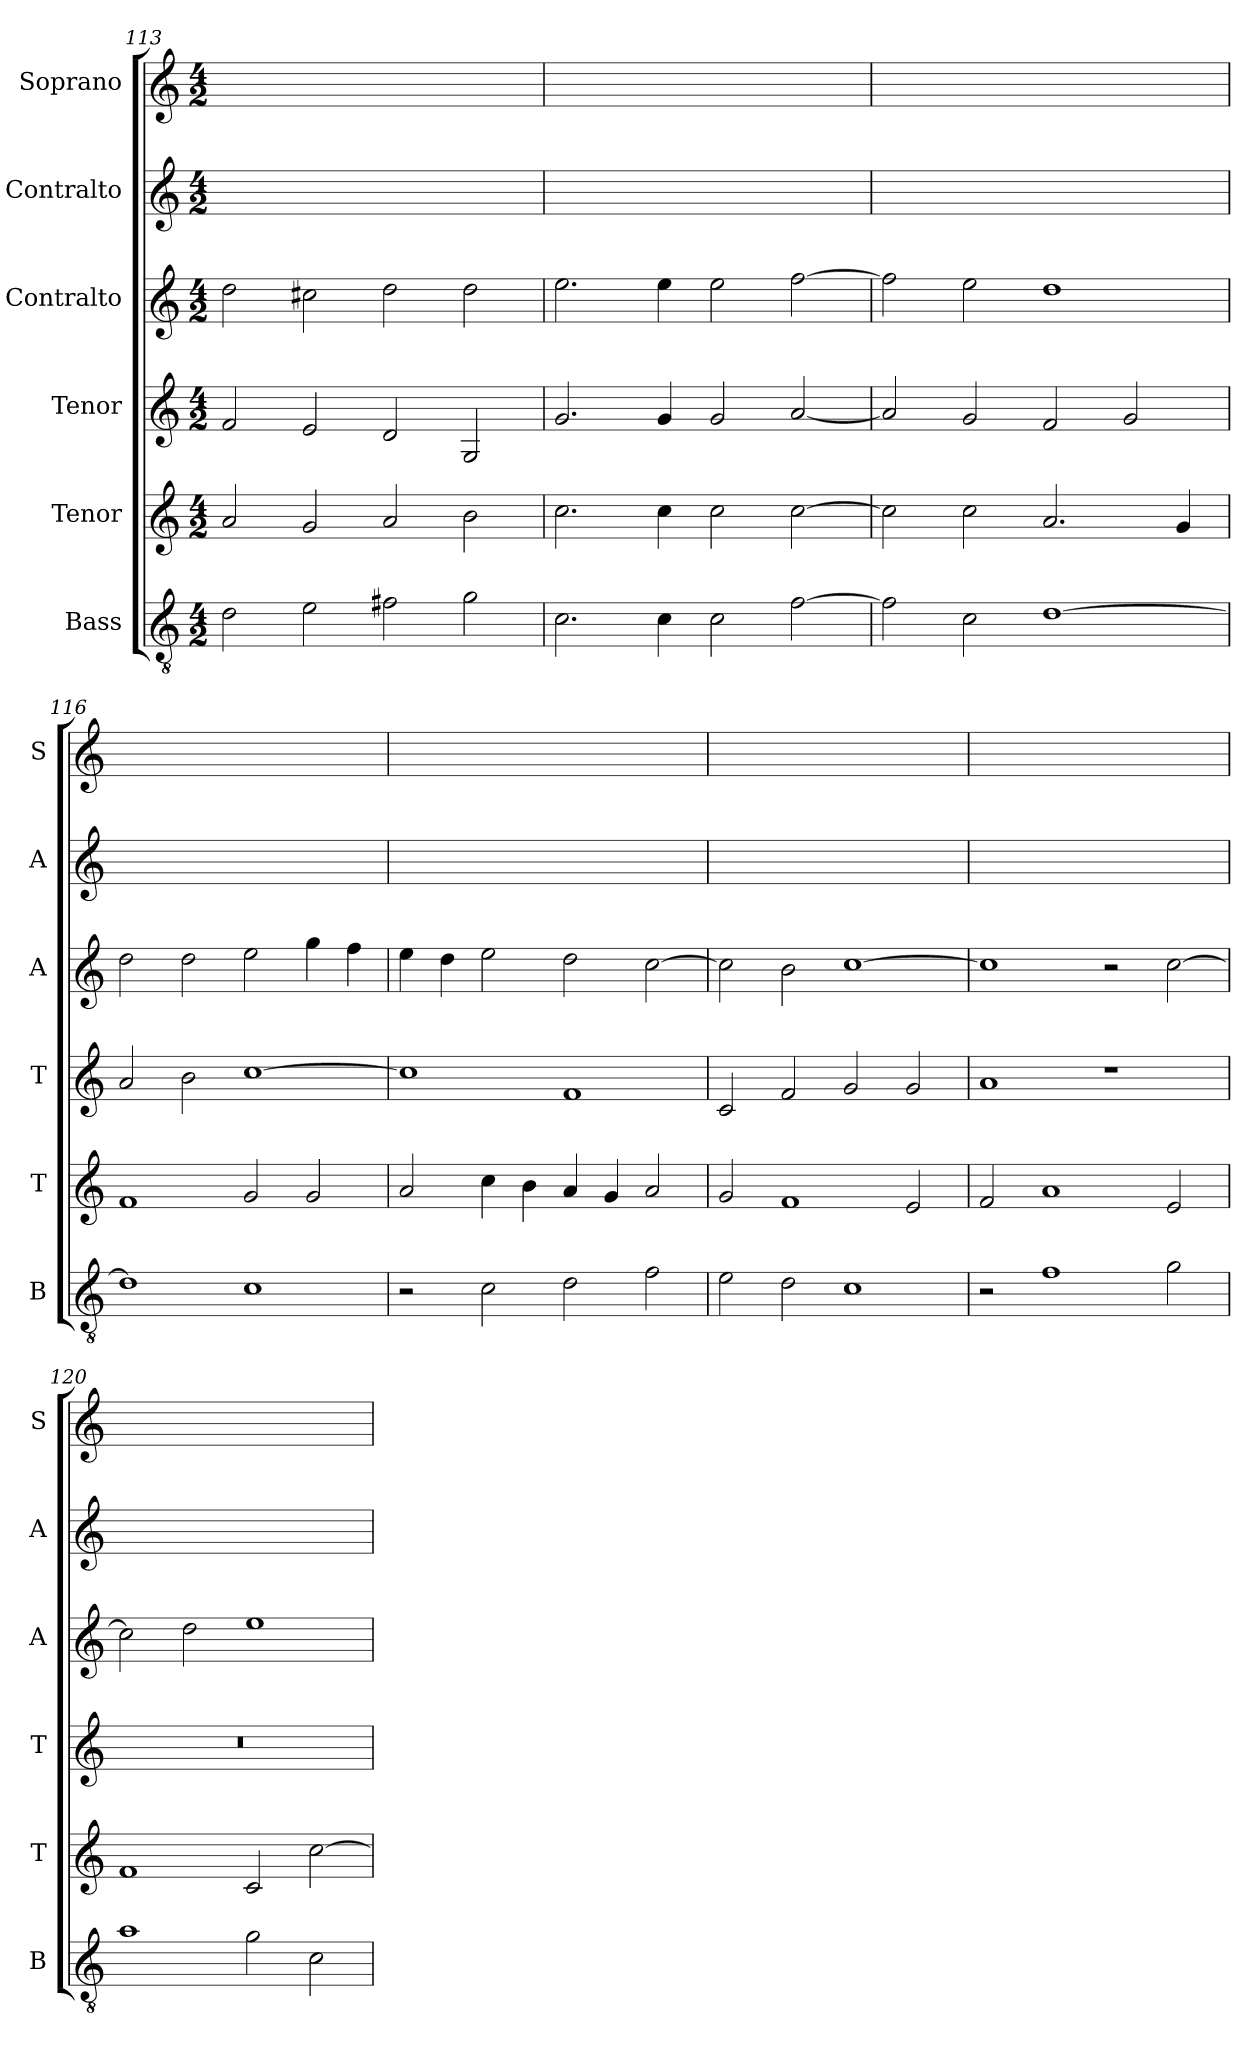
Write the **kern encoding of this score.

**kern	**kern	**kern	**kern	**kern	**kern
*part6	*part5	*part4	*part3	*part2	*part1
*staff6	*staff5	*staff4	*staff3	*staff2	*staff1
*I"Bass	*I"Tenor	*I"Tenor	*I"Contralto	*I"Contralto	*I"Soprano
*I'B	*I'T	*I'T	*I'A	*I'A	*I'S
*clefGv2	*clefG2	*clefG2	*clefG2	*clefG2	*clefG2
*k[]	*k[]	*k[]	*k[]	*k[]	*k[]
*G:mix	*G:mix	*G:mix	*G:mix	*G:mix	*G:mix
*M4/2	*M4/2	*M4/2	*M4/2	*M4/2	*M4/2
=113	=113	=113	=113	=113	=113
2d	2a	2f	2dd	0ryy	0ryy
2e	2g	2e	2cc#X	.	.
2f#X	2a	2d	2dd	.	.
2g	2b	2G	2dd	.	.
=114	=114	=114	=114	=114	=114
2.c	2.cc	2.g	2.ee	0ryy	0ryy
4c	4cc	4g	4ee	.	.
2c	2cc	2g	2ee	.	.
[2f	[2cc	[2a	[2ff	.	.
=115	=115	=115	=115	=115	=115
2f]	2cc]	2a]	2ff]	0ryy	0ryy
2c	2cc	2g	2ee	.	.
[1d	2.a	2f	1dd	.	.
.	.	2g	.	.	.
.	4g	.	.	.	.
=116	=116	=116	=116	=116	=116
1d]	1f	2a	2dd	0ryy	0ryy
.	.	2b	2dd	.	.
1c	2g	[1cc	2ee	.	.
.	2g	.	4gg	.	.
.	.	.	4ff	.	.
=117	=117	=117	=117	=117	=117
2r	2a	1cc]	4ee	0ryy	0ryy
.	.	.	4dd	.	.
2c	4cc	.	2ee	.	.
.	4b	.	.	.	.
2d	4a	1f	2dd	.	.
.	4g	.	.	.	.
2f	2a	.	[2cc	.	.
=118	=118	=118	=118	=118	=118
2e	2g	2c	2cc]	0ryy	0ryy
2d	1f	2f	2b	.	.
1c	.	2g	[1cc	.	.
.	2e	2g	.	.	.
=119	=119	=119	=119	=119	=119
2r	2f	1a	1cc]	0ryy	0ryy
1f	1a	.	.	.	.
.	.	1r	2r	.	.
2g	2e	.	[2cc	.	.
=120	=120	=120	=120	=120	=120
1a	1f	0r	2cc]	0ryy	0ryy
.	.	.	2dd	.	.
2g	2c	.	1ee	.	.
2c	[2cc	.	.	.	.
=	=	=	=	=	=
*-	*-	*-	*-	*-	*-
